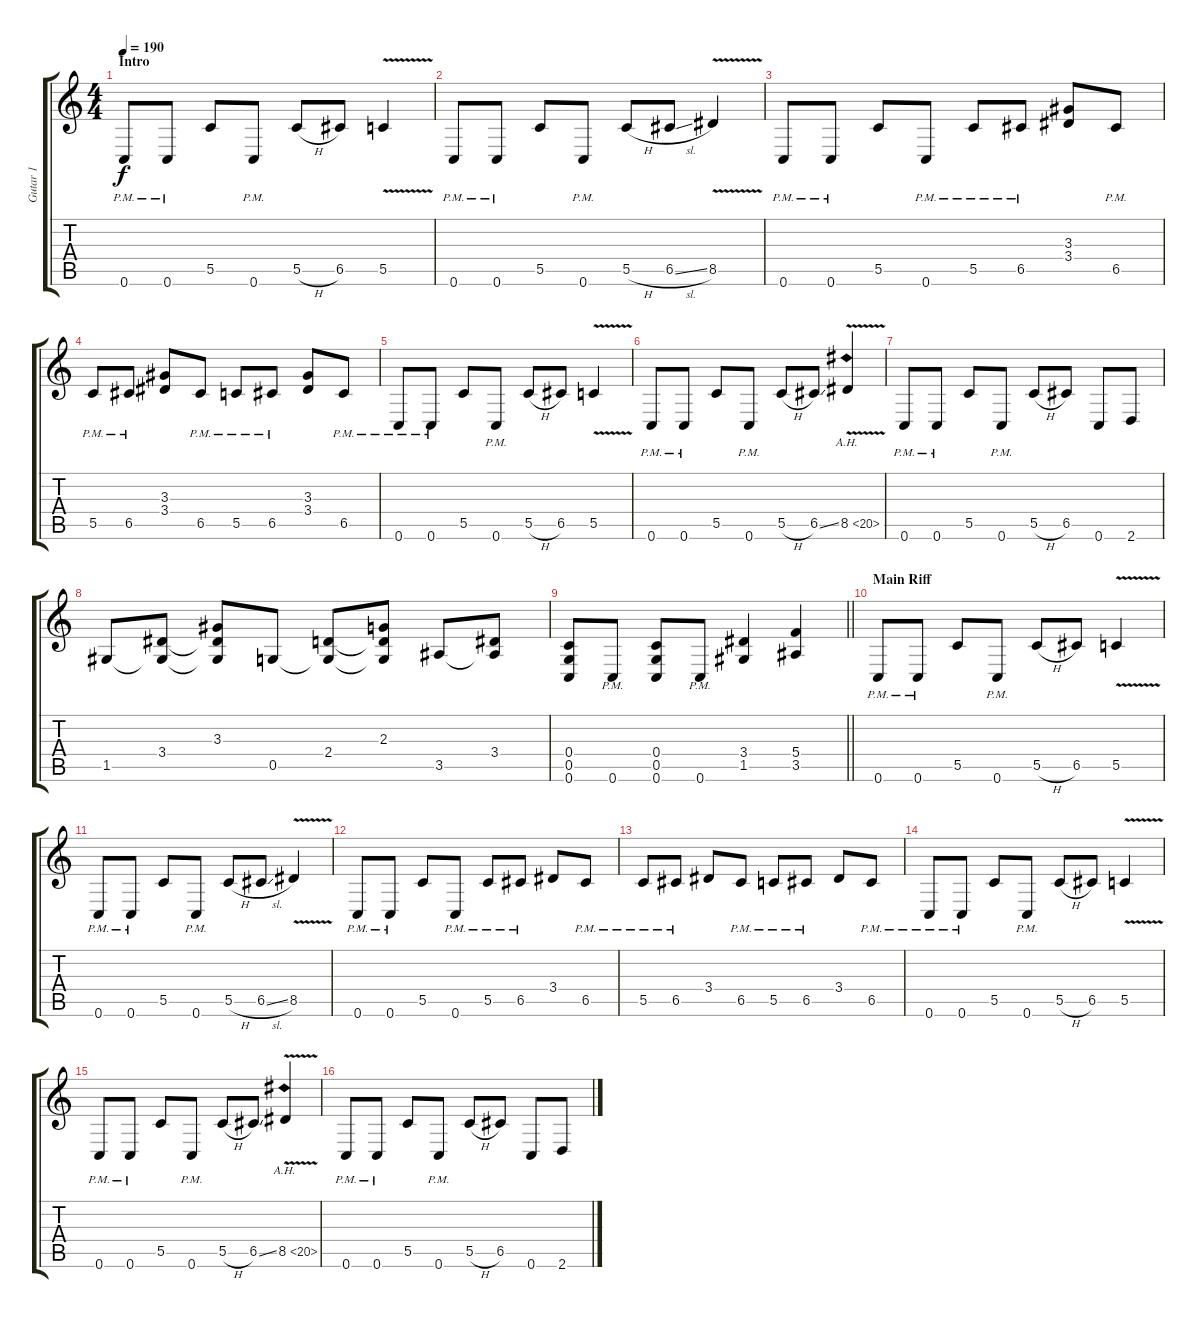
\track ("Gutar 1" "Gutar 1") {instrument distortionguitar}
\staff {score tabs}
\tuning (D4 A3 F3 C3 G2 C2) {hide}
\ts (4 4)
\section ("" "Intro")
\tempo 190
\clef g2
\ks c
0.6{pm}.8{dy f instrument distortionguitar} 0.6{pm}.8 5.5.8 0.6{pm}.8 5.5{h}.8 6.5.8 5.5{v}.4 |
0.6{pm}.8 0.6{pm}.8 5.5.8 0.6{pm}.8 5.5{h}.8 6.5{sl}.8 8.5{v}.4 |
0.6{pm}.8 0.6{pm}.8 5.5.8 0.6{pm}.8 5.5{pm}.8 6.5{pm}.8 (3.3 3.4).8 6.5{pm}.8 |
5.5{pm}.8 6.5{pm}.8 (3.3 3.4).8 6.5{pm}.8 5.5{pm}.8 6.5{pm}.8 (3.3 3.4).8 6.5{pm}.8 |
0.6{pm}.8 0.6{pm}.8 5.5.8 0.6{pm}.8 5.5{h}.8 6.5.8 5.5{v}.4 |
0.6{pm}.8 0.6{pm}.8 5.5.8 0.6{pm}.8 5.5{h}.8 6.5{ss}.8 8.5{ah 12 v}.4 |
0.6{pm}.8 0.6{pm}.8 5.5.8 0.6{pm}.8 5.5{h}.8 6.5.8 0.6.8 2.6.8 |
1.5.8 (3.4 1.5{t}).8 (3.3 3.4{t} 1.5{t}).8 0.5.8 (2.4 0.5{t}).8 (2.3 2.4{t} 0.5{t}).8 3.5.8 (3.4 3.5{t}).8 |
\barLineRight lightlight
(0.4 0.5 0.6).8 0.6{pm}.8 (0.4 0.5 0.6).8 0.6{pm}.8 (3.4 1.5).4 (5.4 3.5).4 |
\section ("" "Main Riff")
0.6{pm}.8 0.6{pm}.8 5.5.8 0.6{pm}.8 5.5{h}.8 6.5.8 5.5{v}.4 |
0.6{pm}.8 0.6{pm}.8 5.5.8 0.6{pm}.8 5.5{h}.8 6.5{sl}.8 8.5{v}.4 |
0.6{pm}.8 0.6{pm}.8 5.5.8 0.6{pm}.8 5.5{pm}.8 6.5{pm}.8 3.4.8 6.5{pm}.8 |
5.5{pm}.8 6.5{pm}.8 3.4.8 6.5{pm}.8 5.5{pm}.8 6.5{pm}.8 3.4.8 6.5{pm}.8 |
0.6{pm}.8 0.6{pm}.8 5.5.8 0.6{pm}.8 5.5{h}.8 6.5.8 5.5{v}.4 |
0.6{pm}.8 0.6{pm}.8 5.5.8 0.6{pm}.8 5.5{h}.8 6.5{ss}.8 8.5{ah 12 v}.4 |
0.6{pm}.8 0.6{pm}.8 5.5.8 0.6{pm}.8 5.5{h}.8 6.5.8 0.6.8 2.6.8
